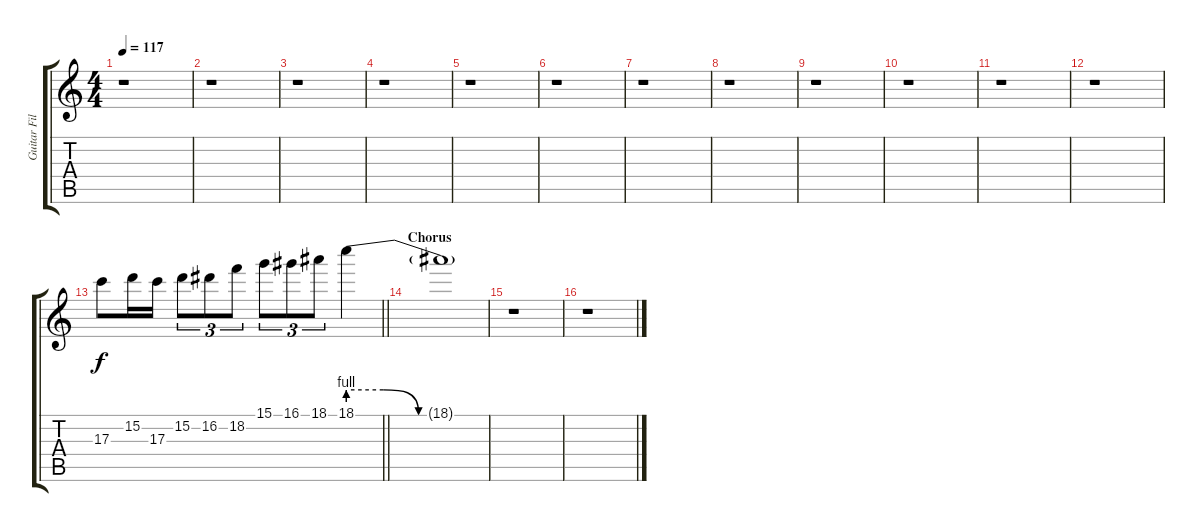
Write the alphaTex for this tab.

\track ("Guitar Fill" "Guitar Fil") {instrument overdrivenguitar}
\staff {score tabs}
\tuning (E4 B3 G3 D3 A2 E2) {hide}
\ts (4 4)
\tempo 117
\clef g2
\ks c
r.1{dy f} |
r.1 |
r.1 |
r.1 |
r.1 |
r.1 |
r.1 |
r.1 |
r.1 |
r.1 |
r.1 |
r.1 |
\barLineRight lightlight
17.3.8 15.2.16 17.3.16 15.2.8{tu (3 2)} 16.2.8{tu (3 2)} 18.2.8{tu (3 2)} 15.1.8{tu (3 2)} 16.1.8{tu (3 2)} 18.1.8{tu (3 2)} 18.1{be (custom 0 4 15 4 30 0 60 0)}.4 |
\section ("" "Chorus")
18.1{t}.1 |
r.1 |
r.1
